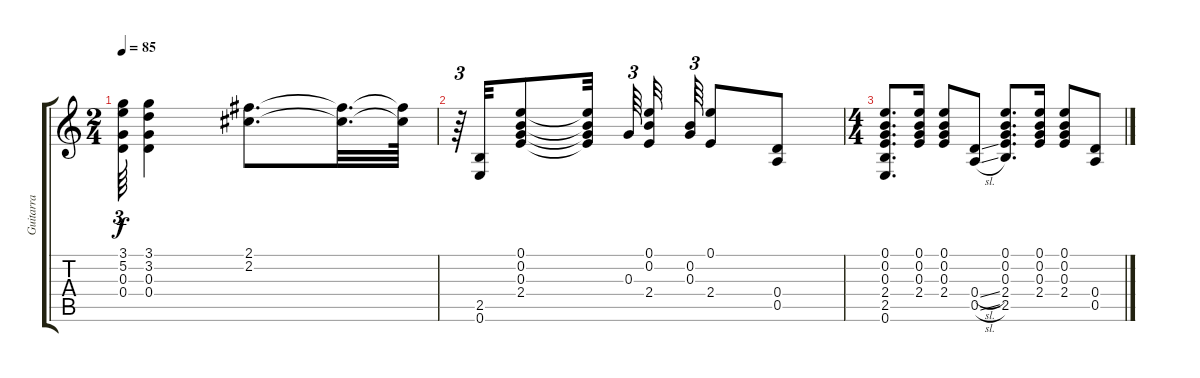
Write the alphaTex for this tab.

\track ("Guitarra" "Guitarra") {instrument electricguitarclean}
\staff {score tabs}
\tuning (E4 B3 G3 D3 A2 E2) {hide}
\ts (2 4)
\tempo 85
\clef g2
\ks c
(3.1{t} 5.2{t} 0.3{t} 0.4{t}).64{tu (3 2) dy f} (3.1 3.2 0.3 0.4).4 (2.1 2.2).8{d} (2.1{t} 2.2{t}).32{d} (2.1{t} 2.2{t}).64 |
r.64{tu (3 2)} (2.5 0.6).32 (0.1 0.2 0.3 2.4).8 (0.1{t} 0.2{t} 0.3{t} 2.4{t}).32{beam splitsecondary} 0.3.64{tu (3 2) beam splitsecondary} (0.1 0.2 2.4).32 (0.2 0.3).64{tu (3 2)} (0.1 2.4).8 (0.4 0.5).8 |
\ts (4 4)
(0.1 0.2 0.3 2.4 2.5 0.6).8{d} (0.1 0.2 0.3 2.4).16 (0.1 0.2 0.3 2.4).8 (0.4{sl} 0.5{sl}).8 (0.1 0.2 0.3 2.4 2.5).8{d} (0.1 0.2 0.3 2.4).16 (0.1 0.2 0.3 2.4).8 (0.4 0.5).8
